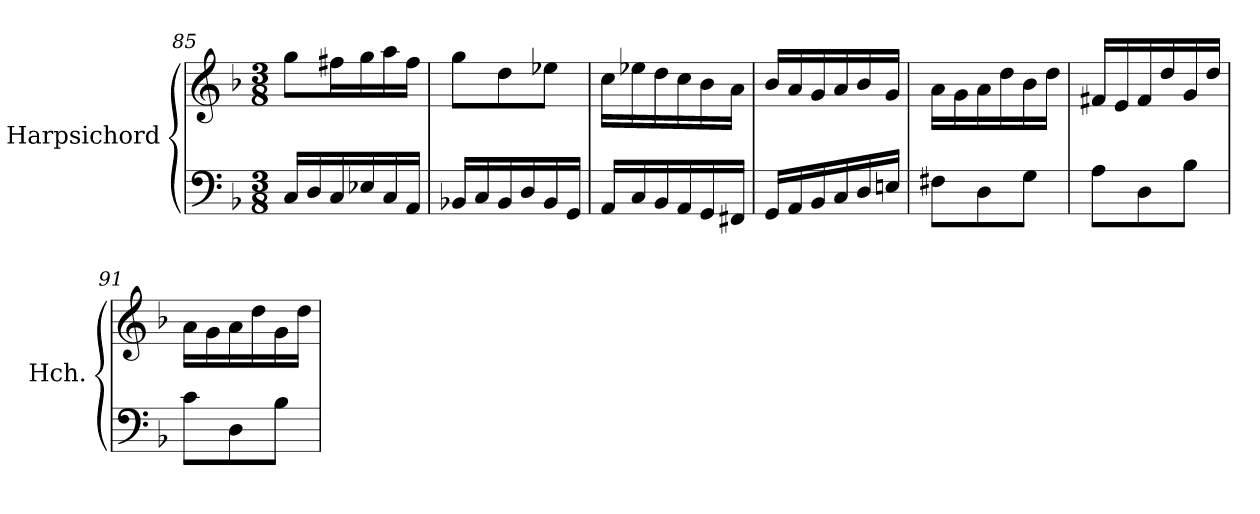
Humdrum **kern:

**kern	**kern
*part1	*part1
*staff2	*staff1
*I"Harpsichord	*
*I'Hch.	*
*clefF4	*clefG2
*k[b-]	*k[b-]
*M3/8	*M3/8
=85	=85
16C/LL	8gg\L
16D/	.
16C/	16ff#X\L
16E-X/	16gg\
16C/	16aa\
16AA/JJ	16ff#\JJ
=86	=86
16BB-X/LL	8gg\L
16C/	.
16BB-/	8dd\
16D/	.
16BB-/	8ee-X\J
16GG/JJ	.
=87	=87
16AA/LL	16cc\LL
16C/	16ee-X\
16BB-/	16dd\
16AA/	16cc\
16GG/	16b-\
16FF#X/JJ	16a\JJ
=88	=88
16GG/LL	16b-/LL
16AA/	16a/
16BB-/	16g/
16C/	16a/
16D/	16b-/
16En/JJ	16g/JJ
=89	=89
8F#X\L	16a\LL
.	16g\
8D\	16a\
.	16dd\
8G\J	16b-\
.	16dd\JJ
=90	=90
8A\L	16f#X/LL
.	16e/
8D\	16f#/
.	16dd/
8B-\J	16g/
.	16dd/JJ
!!LO:LB:g=z
=91	=91
8c\L	16a\LL
.	16g\
8D\	16a\
.	16dd\
8B-\J	16g\
.	16dd\JJ
=	=
*-	*-
